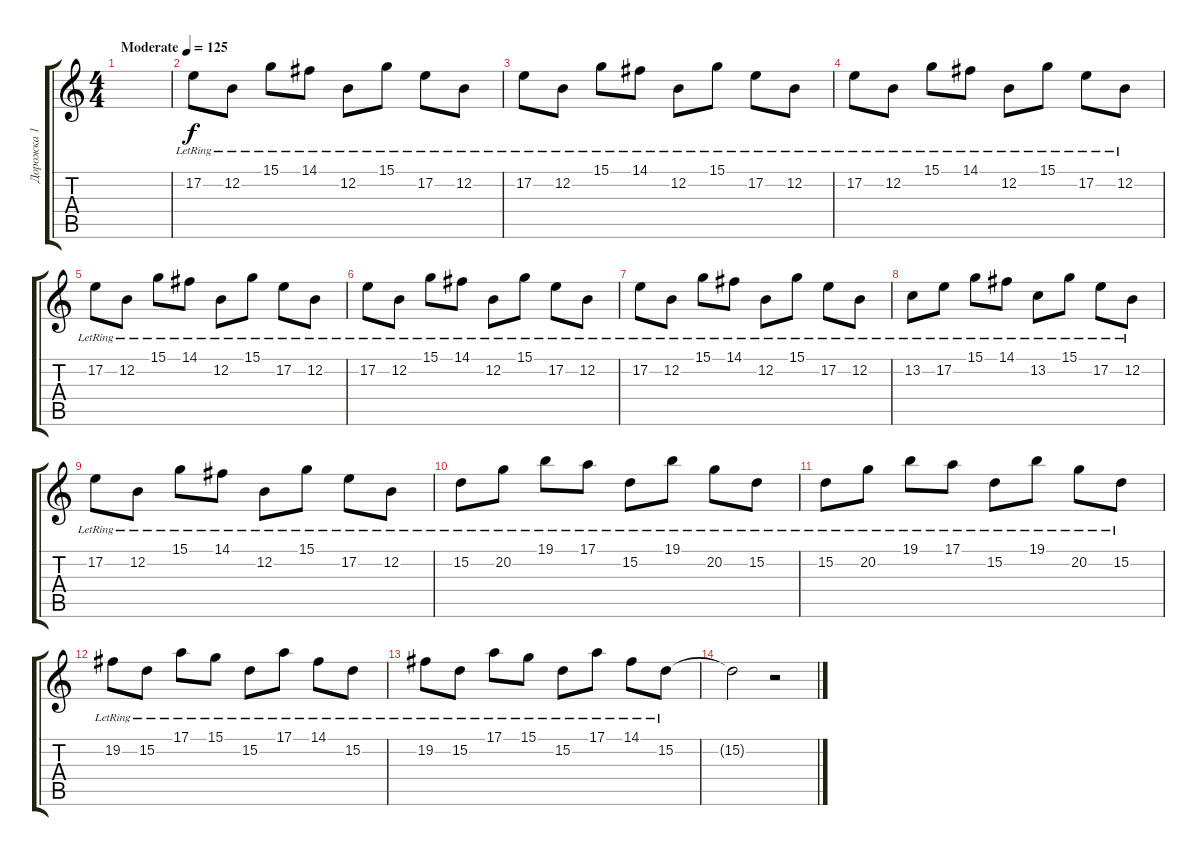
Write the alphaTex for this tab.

\track ("Дорожка 1" "Дорожка 1") {instrument vibraphone}
\staff {score tabs}
\tuning (E4 B3 G3 D3 A2 E2) {hide}
\ts (4 4)
\tempo (125 "Moderate")
\clef g2
\ks c
|
17.2{lr}.8 12.2{lr}.8 15.1{lr}.8 14.1{lr}.8 12.2{lr}.8 15.1{lr}.8 17.2{lr}.8 12.2{lr}.8 |
17.2{lr}.8 12.2{lr}.8 15.1{lr}.8 14.1{lr}.8 12.2{lr}.8 15.1{lr}.8 17.2{lr}.8 12.2{lr}.8 |
17.2{lr}.8 12.2{lr}.8 15.1{lr}.8 14.1{lr}.8 12.2{lr}.8 15.1{lr}.8 17.2{lr}.8 12.2{lr}.8 |
17.2{lr}.8 12.2{lr}.8 15.1{lr}.8 14.1{lr}.8 12.2{lr}.8 15.1{lr}.8 17.2{lr}.8 12.2{lr}.8 |
17.2{lr}.8 12.2{lr}.8 15.1{lr}.8 14.1{lr}.8 12.2{lr}.8 15.1{lr}.8 17.2{lr}.8 12.2{lr}.8 |
17.2{lr}.8 12.2{lr}.8 15.1{lr}.8 14.1{lr}.8 12.2{lr}.8 15.1{lr}.8 17.2{lr}.8 12.2{lr}.8 |
13.2{lr}.8 17.2{lr}.8 15.1{lr}.8 14.1{lr}.8 13.2{lr}.8 15.1{lr}.8 17.2{lr}.8 12.2{lr}.8 |
17.2{lr}.8 12.2{lr}.8 15.1{lr}.8 14.1{lr}.8 12.2{lr}.8 15.1{lr}.8 17.2{lr}.8 12.2{lr}.8 |
15.2{lr}.8 20.2{lr}.8 19.1{lr}.8 17.1{lr}.8 15.2{lr}.8 19.1{lr}.8 20.2{lr}.8 15.2{lr}.8 |
15.2{lr}.8 20.2{lr}.8 19.1{lr}.8 17.1{lr}.8 15.2{lr}.8 19.1{lr}.8 20.2{lr}.8 15.2{lr}.8 |
19.2{lr}.8 15.2{lr}.8 17.1{lr}.8 15.1{lr}.8 15.2{lr}.8 17.1{lr}.8 14.1{lr}.8 15.2{lr}.8 |
19.2{lr}.8 15.2{lr}.8 17.1{lr}.8 15.1{lr}.8 15.2{lr}.8 17.1{lr}.8 14.1{lr}.8 15.2{lr}.8 |
15.2{t}.2 r.2
